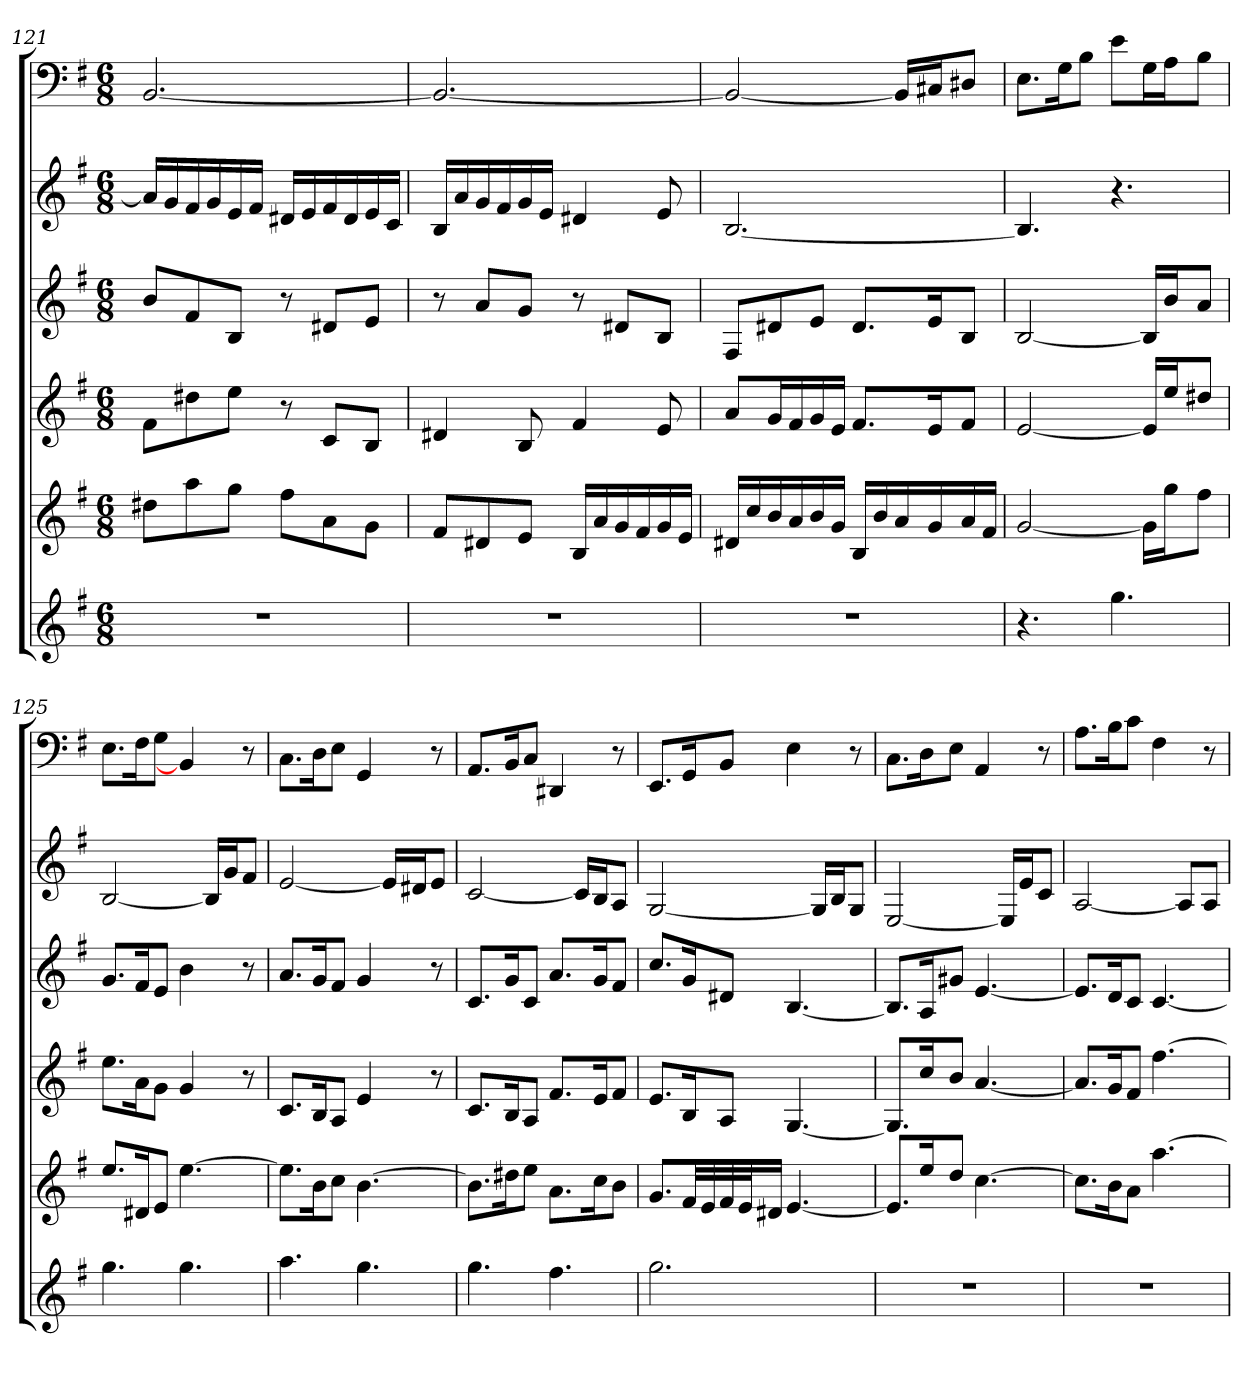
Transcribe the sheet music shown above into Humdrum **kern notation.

**kern	**kern	**kern	**kern	**kern	**kern
*part6	*part5	*part4	*part3	*part2	*part1
*staff6	*staff5	*staff4	*staff3	*staff2	*staff1
*k[f#]	*k[f#]	*k[f#]	*k[f#]	*k[f#]	*k[f#]
*e:	*e:	*e:	*e:	*e:	*e:
*M6/8	*M6/8	*M6/8	*M6/8	*M6/8	*M6/8
=121	=121	=121	=121	=121	=121
2.r	8dd#XL	8f#L	8bL	16aLL]	[2.BB
.	.	.	.	16g	.
.	8aa	8dd#X	8f#	16f#	.
.	.	.	.	16g	.
.	8ggJ	8eeJ	8BJ	16e	.
.	.	.	.	16f#JJ	.
.	8ff#L	8r	8r	16d#XLL	.
.	.	.	.	16e	.
.	8a	8cL	8d#XL	16f#	.
.	.	.	.	16d#	.
.	8gJ	8BJ	8eJ	16e	.
.	.	.	.	16cJJ	.
=122	=122	=122	=122	=122	=122
2.r	8f#L	4d#X	8r	16BLL	2.BB_
.	.	.	.	16a	.
.	8d#X	.	8aL	16g	.
.	.	.	.	16f#	.
.	8eJ	8B	8gJ	16g	.
.	.	.	.	16eJJ	.
.	16BLL	4f#	8r	4d#X	.
.	16a	.	.	.	.
.	16g	.	8d#XL	.	.
.	16f#	.	.	.	.
.	16g	8e	8BJ	8e	.
.	16eJJ	.	.	.	.
=123	=123	=123	=123	=123	=123
2.r	16d#XLL	8aL	8F#L	[2.B	2BB_
.	16cc	.	.	.	.
.	16b	16gL	8d#X	.	.
.	16a	16f#	.	.	.
.	16b	16g	8eJ	.	.
.	16gJJ	16eJJ	.	.	.
.	16BLL	8.f#L	8.d#L	.	.
.	16b	.	.	.	.
.	16a	.	.	.	16BBLL]
.	16g	16eK	16eK	.	16C#XJ
.	16a	8f#J	8BJ	.	8D#XJ
.	16f#JJ	.	.	.	.
=124	=124	=124	=124	=124	=124
4.r	[2g	[2e	[2B	4.B]	8.EL
.	.	.	.	.	16GK
.	.	.	.	.	8BJ
4.gg	.	.	.	4.r	8eL
.	16gLL]	16eLL]	16BLL]	.	16GL
.	16ggJ	16eeJ	16bJ	.	16AJ
.	8ff#J	8dd#XJ	8aJ	.	8BJ
=125	=125	=125	=125	=125	=125
4.gg	8.eeL	8.eeL	8.gL	[2B	8.EL
.	16d#XK	16aK	16f#K	.	16F#K
.	8eJ	8gJ	8eJ	.	8GJ
4.gg	[4.ee	4g	4b	.	4BB]
.	.	.	.	16BLL]	.
.	.	.	.	16gJ	.
.	.	8r	8r	8f#J	8r
=126	=126	=126	=126	=126	=126
4.aa	8.eeL]	8.cL	8.aL	[2e	8.CL
.	16bK	16BK	16gK	.	16DK
.	8ccJ	8AJ	8f#J	.	8EJ
4.gg	[4.b	4e	4g	.	4GG
.	.	.	.	16eLL]	.
.	.	.	.	16d#XJ	.
.	.	8r	8r	8eJ	8r
=127	=127	=127	=127	=127	=127
4.gg	8.bL]	8.cL	8.cL	[2c	8.AAL
.	16dd#XK	16BK	16gK	.	16BBK
.	8eeJ	8AJ	8cJ	.	8CJ
4.ff#	8.aL	8.f#L	8.aL	.	4DD#X
.	.	.	.	16cLL]	.
.	16ccK	16eK	16gK	16BJ	.
.	8bJ	8f#J	8f#J	8AJ	8r
=128	=128	=128	=128	=128	=128
2.gg	8.gL	8.eL	8.ccL	[2G	8.EEL
.	32f#LL	16BK	16gK	.	16GGK
.	32e	.	.	.	.
.	32f#	8AJ	8d#XJ	.	8BBJ
.	32eJ	.	.	.	.
.	16d#XJJ	.	.	.	.
.	[4.e	[4.G	[4.B	.	4E
.	.	.	.	16GLL]	.
.	.	.	.	16BJ	.
.	.	.	.	8GJ	8r
=129	=129	=129	=129	=129	=129
2.r	8.eL]	8.GL]	8.BL]	[2E	8.CL
.	16eeK	16ccK	16AK	.	16DK
.	8ddJ	8bJ	8g#XJ	.	8EJ
.	[4.cc	[4.a	[4.e	.	4AA
.	.	.	.	16ELL]	.
.	.	.	.	16eJ	.
.	.	.	.	8cJ	8r
=130	=130	=130	=130	=130	=130
2.r	8.ccL]	8.aL]	8.eL]	[2A	8.AL
.	16bK	16gK	16dK	.	16BK
.	8aJ	8f#J	8cJ	.	8cJ
.	[4.aa	[4.ff#	[4.c	.	4F#
.	.	.	.	8AL]	.
.	.	.	.	8AJ	8r
=	=	=	=	=	=
*-	*-	*-	*-	*-	*-
